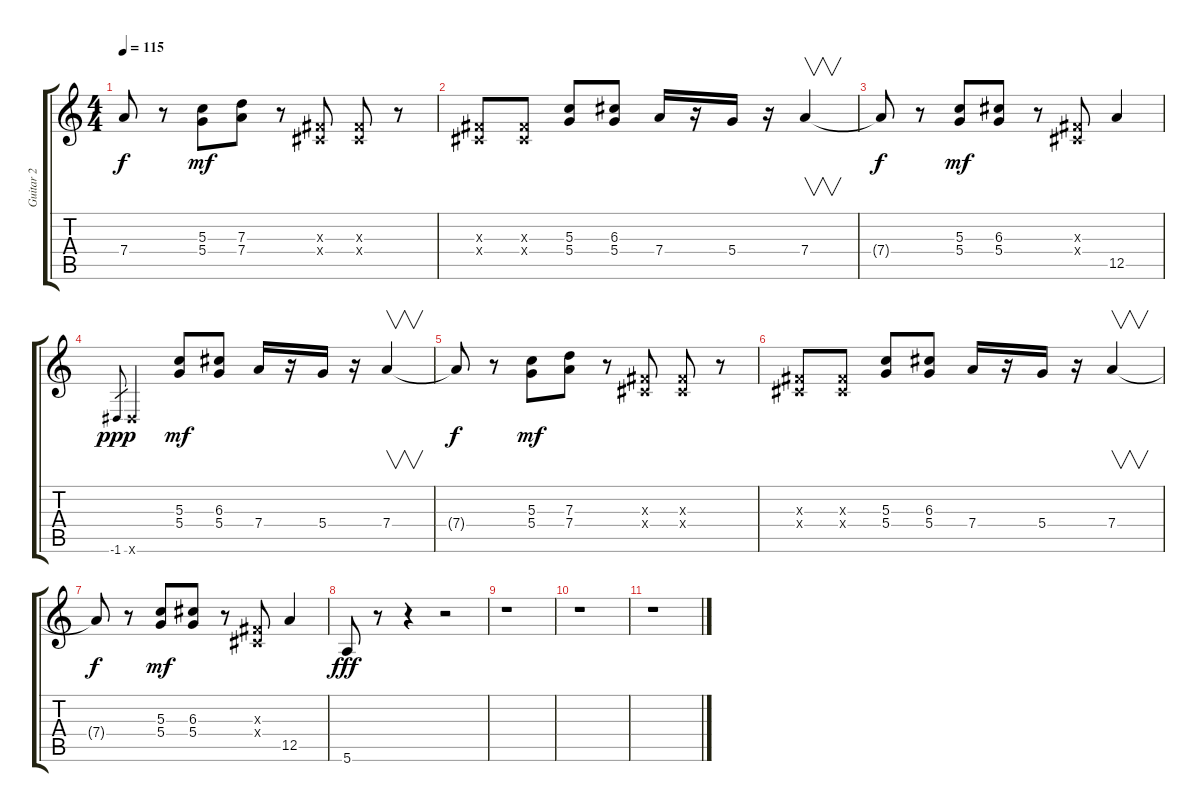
\track ("Guitar 2" "Guitar 2") {instrument electricguitarclean}
\staff {score tabs}
\tuning (E4 B3 G3 D3 A2 E2) {hide}
\ts (4 4)
\tempo 115
\clef g2
\ks c
7.4{t}.8{dy f} r.8 (5.3 5.4).8{dy mf} (7.3 7.4).8 r.8 (-1.3{x} -1.4{x}).8 (-1.3{x} -1.4{x}).8 r.8 |
(-1.3{x} -1.4{x}).8 (-1.3{x} -1.4{x}).8 (5.3 5.4).8 (6.3 5.4).8 7.4.16 r.16 5.4.16 r.16 7.4.4{v} |
7.4{t}.8{dy f} r.8 (5.3 5.4).8{dy mf} (6.3 5.4).8 r.8 (-1.3{x} -1.4{x}).8 12.5.4 |
-1.6.8{gr dy ppp} -1.6{x}.4 (5.3 5.4).8{dy mf} (6.3 5.4).8 7.4.16 r.16 5.4.16 r.16 7.4.4{v} |
7.4{t}.8{dy f} r.8 (5.3 5.4).8{dy mf} (7.3 7.4).8 r.8 (-1.3{x} -1.4{x}).8 (-1.3{x} -1.4{x}).8 r.8 |
(-1.3{x} -1.4{x}).8 (-1.3{x} -1.4{x}).8 (5.3 5.4).8 (6.3 5.4).8 7.4.16 r.16 5.4.16 r.16 7.4.4{v} |
7.4{t}.8{dy f} r.8 (5.3 5.4).8{dy mf} (6.3 5.4).8 r.8 (-1.3{x} -1.4{x}).8 12.5.4 |
5.6.8{dy fff} r.8 r.4 r.2 |
r.1 |
r.1 |
r.1
